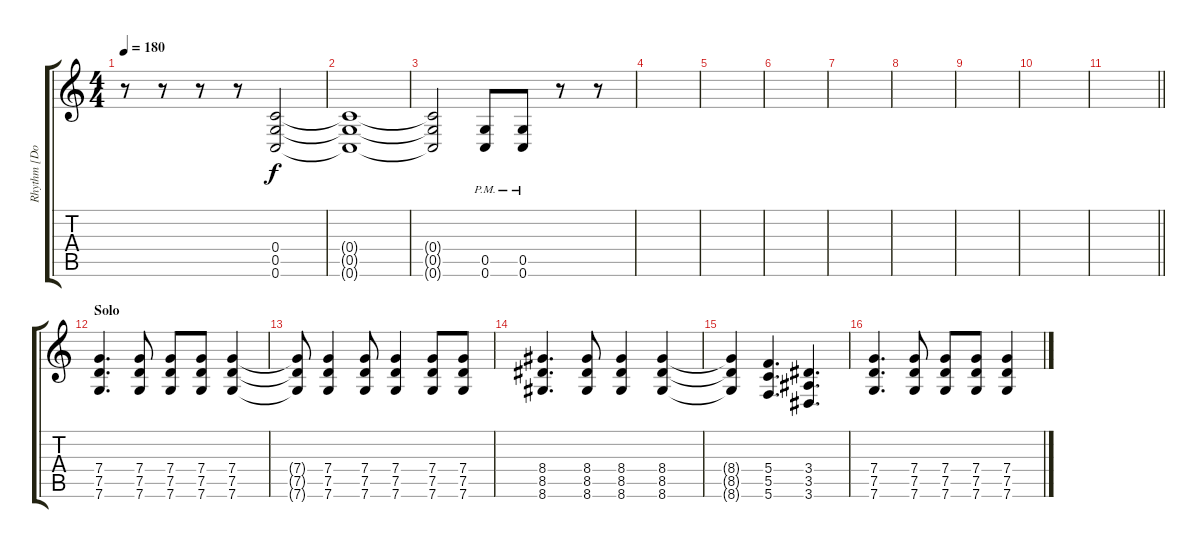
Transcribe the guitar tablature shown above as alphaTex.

\track ("Rhythm [Donegan]" "Rhythm [Do") {instrument distortionguitar}
\staff {score tabs}
\tuning (D4 A3 F3 C3 G2 C2) {hide}
\ts (4 4)
\tempo 180
\clef g2
\ks c
r.8{dy f} r.8 r.8 r.8 (0.4 0.5 0.6).2 |
(0.4{t} 0.5{t} 0.6{t}).1 |
(0.4{t} 0.5{t} 0.6{t}).2 (0.5{pm} 0.6{pm}).8 (0.5{pm} 0.6{pm}).8 r.8 r.8 |
|
|
|
|
|
|
|
\barLineRight lightlight
|
\section ("" "Solo")
(7.4 7.5 7.6).4{d} (7.4 7.5 7.6).8 (7.4 7.5 7.6).8 (7.4 7.5 7.6).8 (7.4 7.5 7.6).4 |
(7.4{t} 7.5{t} 7.6{t}).8 (7.4 7.5 7.6).4 (7.4 7.5 7.6).8 (7.4 7.5 7.6).4 (7.4 7.5 7.6).8 (7.4 7.5 7.6).8 |
(8.4 8.5 8.6).4{d} (8.4 8.5 8.6).8 (8.4 8.5 8.6).4 (8.4 8.5 8.6).4 |
(8.4{t} 8.5{t} 8.6{t}).4 (5.4 5.5 5.6).4{d} (3.4 3.5 3.6).4{d} |
(7.4 7.5 7.6).4{d} (7.4 7.5 7.6).8 (7.4 7.5 7.6).8 (7.4 7.5 7.6).8 (7.4 7.5 7.6).4
